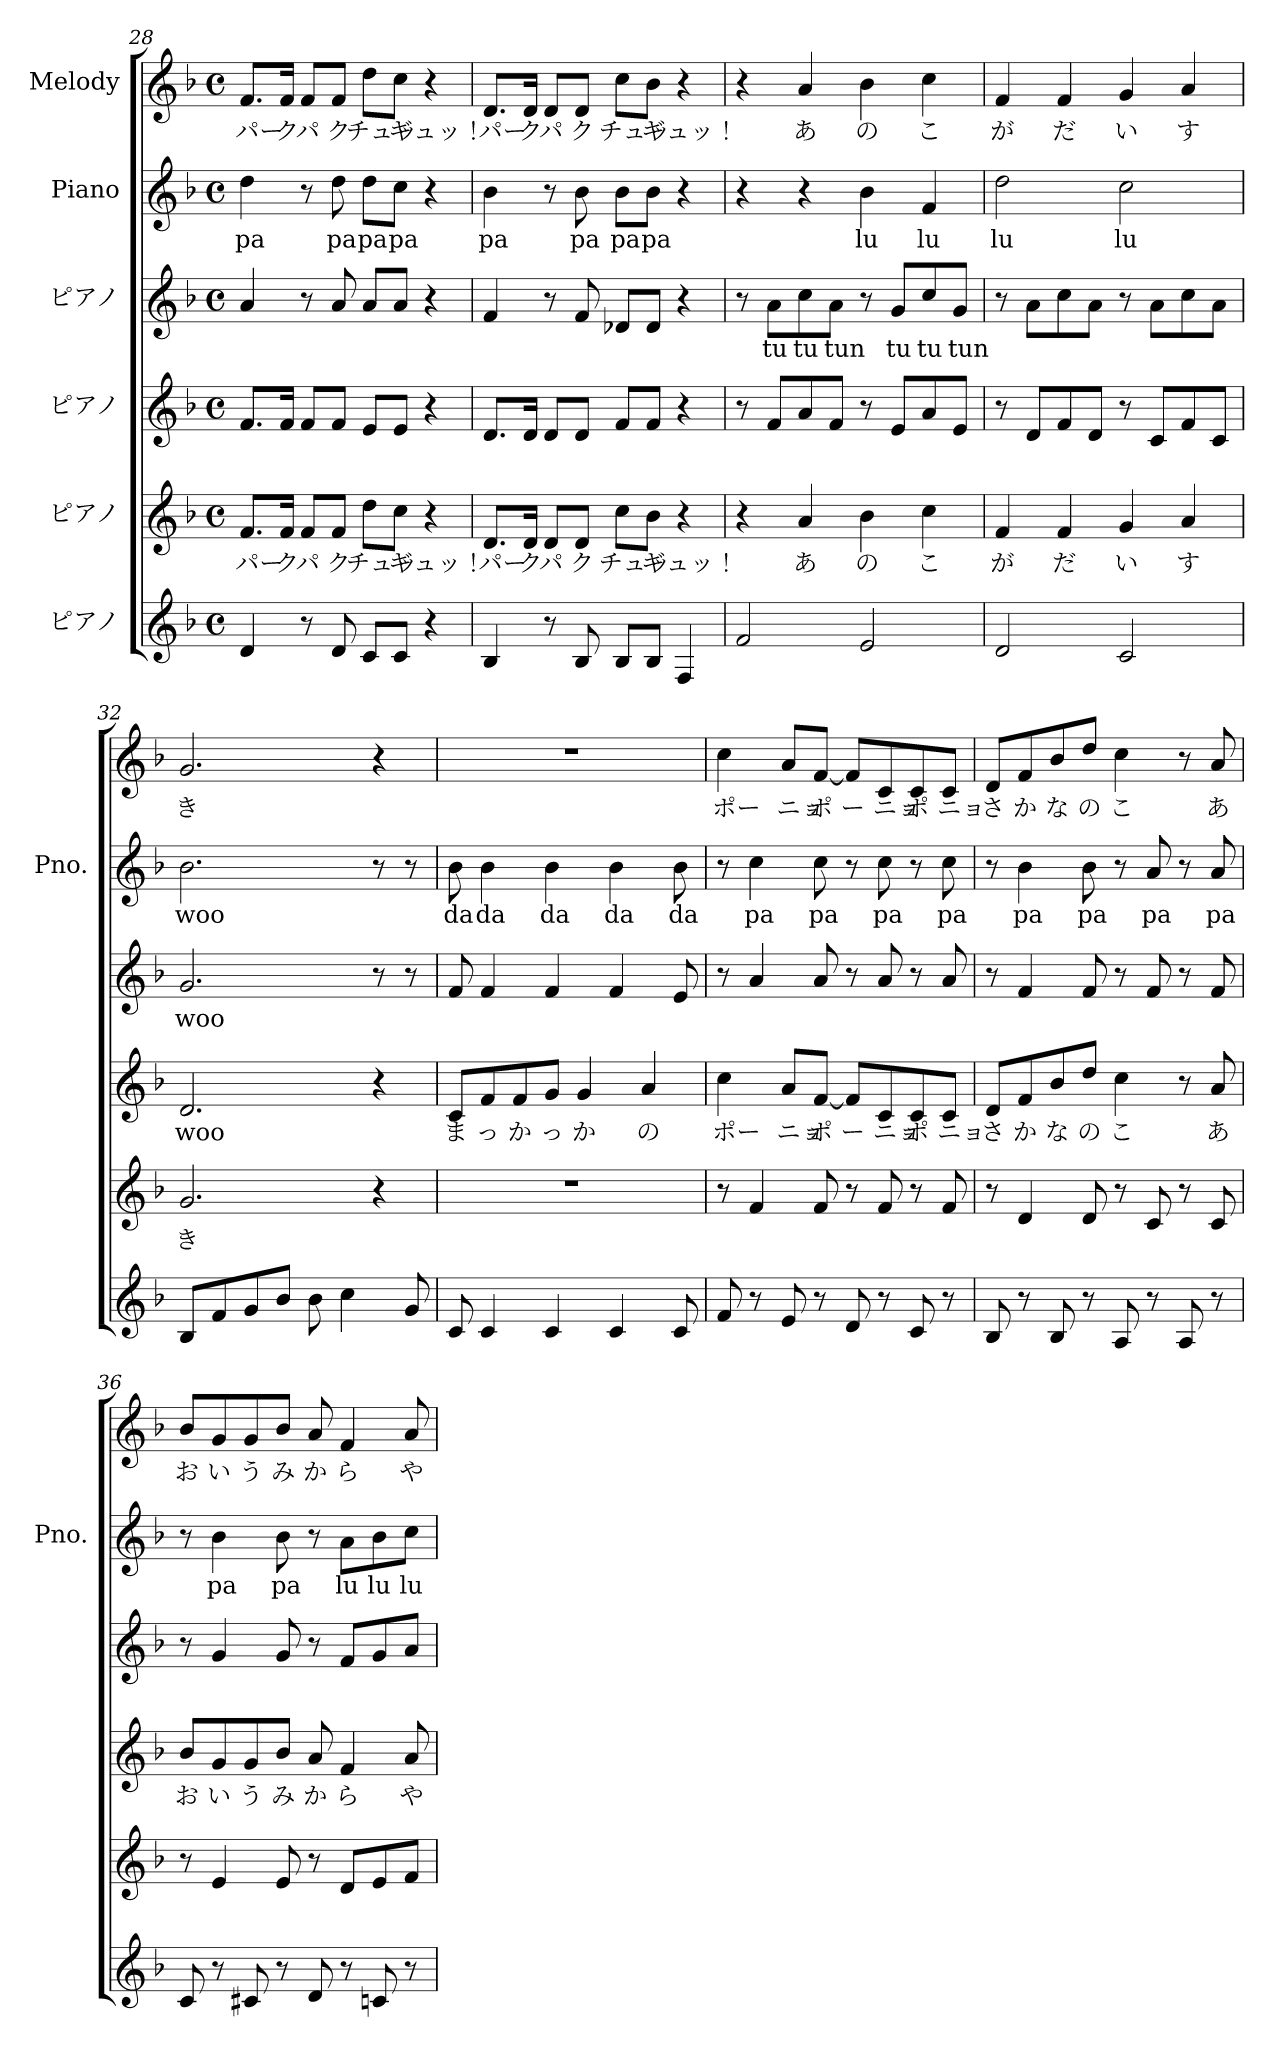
**kern	**kern	**text	**kern	**text	**kern	**text	**kern	**text	**kern	**text
*part6	*part5	*part5	*part4	*part4	*part3	*part3	*part2	*part2	*part1	*part1
*staff6	*staff5	*staff5	*staff4	*staff4	*staff3	*staff3	*staff2	*staff2	*staff1	*staff1
*I"ピアノ	*I"ピアノ	*	*I"ピアノ	*	*I"ピアノ	*	*I"Piano	*	*I"Melody	*
*	*	*	*	*	*	*	*I'Pno.	*	*	*
*clefG2	*clefG2	*	*clefG2	*	*clefG2	*	*clefG2	*	*clefG2	*
*k[b-]	*k[b-]	*	*k[b-]	*	*k[b-]	*	*k[b-]	*	*k[b-]	*
*M4/4	*M4/4	*	*M4/4	*	*M4/4	*	*M4/4	*	*M4/4	*
*met(c)	*met(c)	*	*met(c)	*	*met(c)	*	*met(c)	*	*met(c)	*
=28	=28	=28	=28	=28	=28	=28	=28	=28	=28	=28
4d	8.fL	パー	8.fL	.	4a	.	4dd	pa	8.fL	パー
.	16fJk	ク	16fJk	.	.	.	.	.	16fJk	ク
8r	8fL	パ	8fL	.	8r	.	8r	.	8fL	パ
8d	8fJ	ク	8fJ	.	8a	.	8dd	pa	8fJ	ク
8cL	8ddL	チュッ	8eL	.	8aL	.	8ddL	pa	8ddL	チュッ
8cJ	8ccJ	ギュッ！	8eJ	.	8aJ	.	8ccJ	pa	8ccJ	ギュッ！
4r	4r	.	4r	.	4r	.	4r	.	4r	.
=29	=29	=29	=29	=29	=29	=29	=29	=29	=29	=29
4B-	8.dL	パー	8.dL	.	4f	.	4b-	pa	8.dL	パー
.	16dJk	ク	16dJk	.	.	.	.	.	16dJk	ク
8r	8dL	パ	8dL	.	8r	.	8r	.	8dL	パ
8B-	8dJ	ク	8dJ	.	8f	.	8b-	pa	8dJ	ク
8B-L	8ccL	チュッ	8fL	.	8d-XL	.	8b-L	pa	8ccL	チュッ
8B-J	8b-J	ギュッ！	8fJ	.	8d-J	.	8b-J	pa	8b-J	ギュッ！
4F	4r	.	4r	.	4r	.	4r	.	4r	.
=30	=30	=30	=30	=30	=30	=30	=30	=30	=30	=30
2f	4r	.	8r	.	8r	.	4r	.	4r	.
.	.	.	8fL	.	8aL	tu	.	.	.	.
.	4a	あ	8a	.	8cc	tu	4r	.	4a	あ
.	.	.	8fJ	.	8aJ	tun	.	.	.	.
2e	4b-	の	8r	.	8r	.	4b-	lu	4b-	の
.	.	.	8eL	.	8gL	tu	.	.	.	.
.	4cc	こ	8a	.	8cc	tu	4f	lu	4cc	こ
.	.	.	8eJ	.	8gJ	tun	.	.	.	.
=31	=31	=31	=31	=31	=31	=31	=31	=31	=31	=31
2d	4f	が	8r	.	8r	.	2dd	lu	4f	が
.	.	.	8dL	.	8aL	.	.	.	.	.
.	4f	だ	8f	.	8cc	.	.	.	4f	だ
.	.	.	8dJ	.	8aJ	.	.	.	.	.
2c	4g	い	8r	.	8r	.	2cc	lu	4g	い
.	.	.	8cL	.	8aL	.	.	.	.	.
.	4a	す	8f	.	8cc	.	.	.	4a	す
.	.	.	8cJ	.	8aJ	.	.	.	.	.
=32	=32	=32	=32	=32	=32	=32	=32	=32	=32	=32
8B-L	2.g	き	2.d	woo	2.g	woo	2.b-	woo	2.g	き
8f	.	.	.	.	.	.	.	.	.	.
8g	.	.	.	.	.	.	.	.	.	.
8b-J	.	.	.	.	.	.	.	.	.	.
8b-	.	.	.	.	.	.	.	.	.	.
4cc	.	.	.	.	.	.	.	.	.	.
.	4r	.	4r	.	8r	.	8r	.	4r	.
8g	.	.	.	.	8r	.	8r	.	.	.
=33	=33	=33	=33	=33	=33	=33	=33	=33	=33	=33
8c	1r	.	8cL	ま	8f	.	8b-	da	1r	.
4c	.	.	8f	っ	4f	.	4b-	da	.	.
.	.	.	8f	か	.	.	.	.	.	.
4c	.	.	8gJ	っ	4f	.	4b-	da	.	.
.	.	.	4g	か	.	.	.	.	.	.
4c	.	.	.	.	4f	.	4b-	da	.	.
.	.	.	4a	の	.	.	.	.	.	.
8c	.	.	.	.	8e	.	8b-	da	.	.
=34	=34	=34	=34	=34	=34	=34	=34	=34	=34	=34
8f	8r	.	4cc	ポー	8r	.	8r	.	4cc	ポー
8r	4f	.	.	.	4a	.	4cc	pa	.	.
8e	.	.	8aL	ニョ	.	.	.	.	8aL	ニョ
8r	8f	.	[8fJ	ポ	8a	.	8cc	pa	[8fJ	ポ
8d	8r	.	8fL]	ー	8r	.	8r	.	8fL]	ー
8r	8f	.	8c	ニョ	8a	.	8cc	pa	8c	ニョ
8c	8r	.	8c	ポ	8r	.	8r	.	8c	ポ
8r	8f	.	8cJ	ニョ	8a	.	8cc	pa	8cJ	ニョ
=35	=35	=35	=35	=35	=35	=35	=35	=35	=35	=35
8B-	8r	.	8dL	さ	8r	.	8r	.	8dL	さ
8r	4d	.	8f	か	4f	.	4b-	pa	8f	か
8B-	.	.	8b-	な	.	.	.	.	8b-	な
8r	8d	.	8ddJ	の	8f	.	8b-	pa	8ddJ	の
8A	8r	.	4cc	こ	8r	.	8r	.	4cc	こ
8r	8c	.	.	.	8f	.	8a	pa	.	.
8A	8r	.	8r	.	8r	.	8r	.	8r	.
8r	8c	.	8a	あ	8f	.	8a	pa	8a	あ
=36	=36	=36	=36	=36	=36	=36	=36	=36	=36	=36
8c	8r	.	8b-L	お	8r	.	8r	.	8b-L	お
8r	4e	.	8g	い	4g	.	4b-	pa	8g	い
8c#X	.	.	8g	う	.	.	.	.	8g	う
8r	8e	.	8b-J	み	8g	.	8b-	pa	8b-J	み
8d	8r	.	8a	か	8r	.	8r	.	8a	か
8r	8dL	.	4f	ら	8fL	.	8aL	lu	4f	ら
8cn	8e	.	.	.	8g	.	8b-	lu	.	.
8r	8fJ	.	8a	や	8aJ	.	8ccJ	lu	8a	や
=	=	=	=	=	=	=	=	=	=	=
*-	*-	*-	*-	*-	*-	*-	*-	*-	*-	*-
